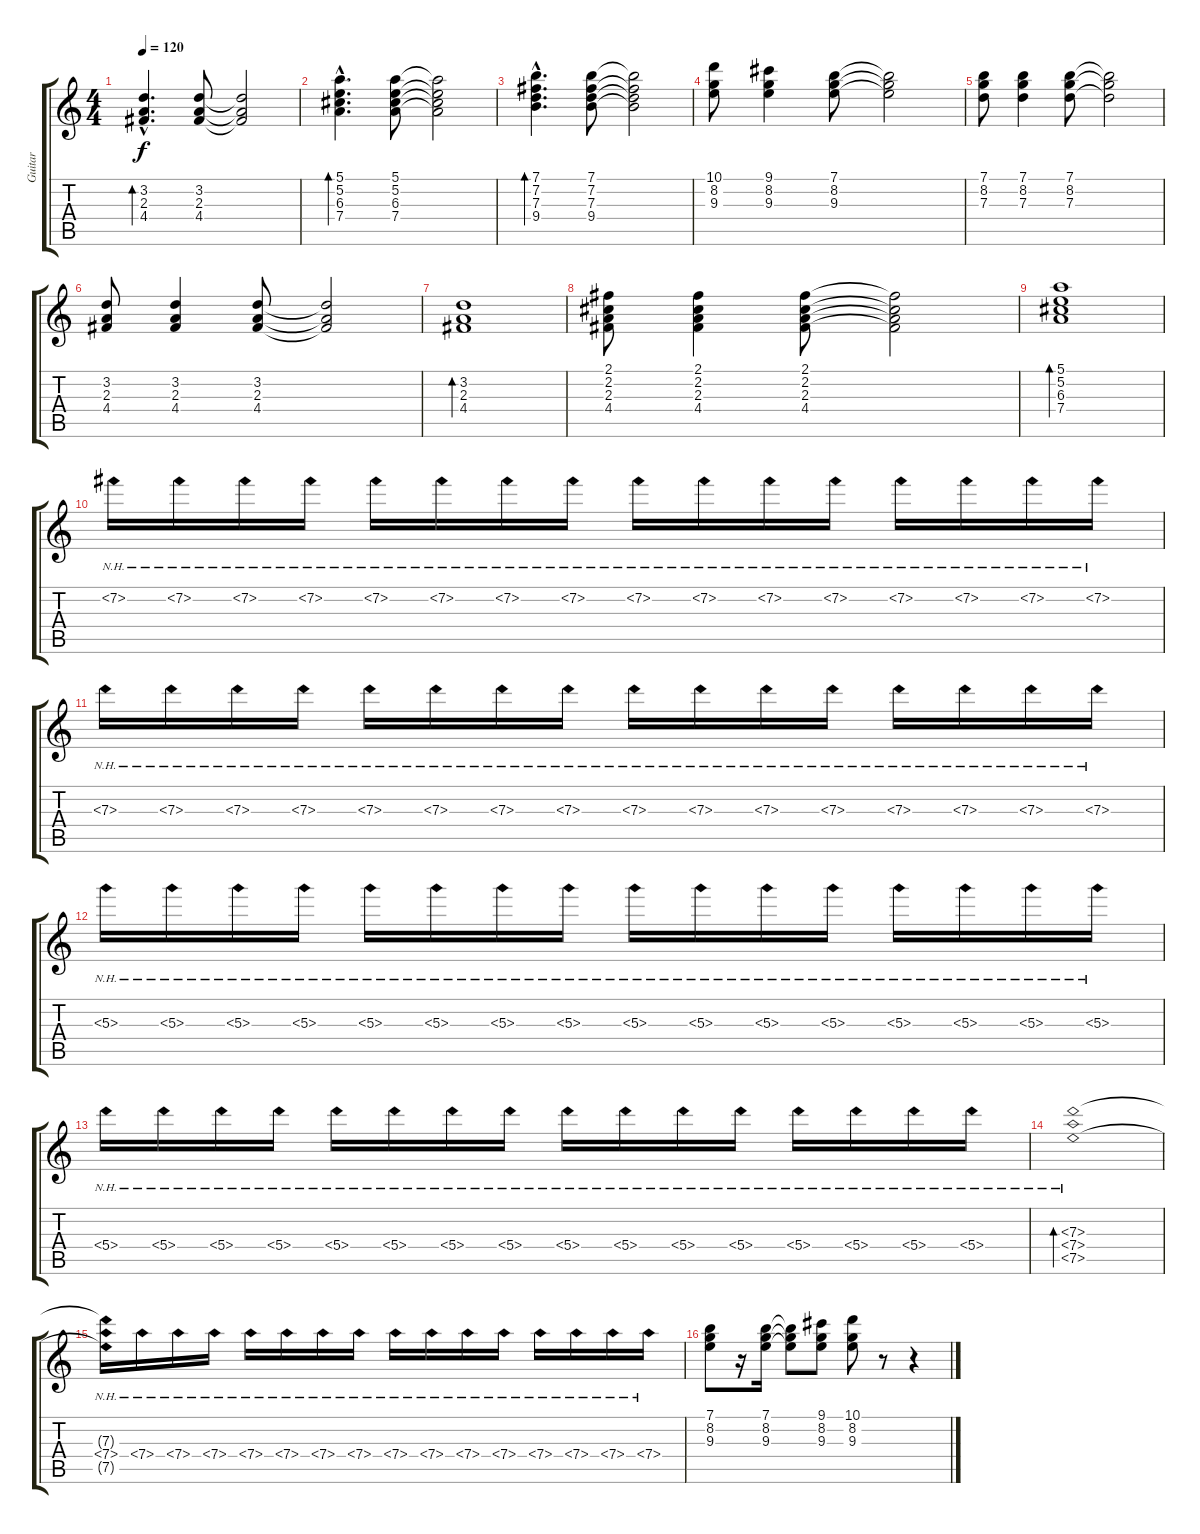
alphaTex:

\track ("Guitar" "Guitar") {instrument electricguitarmuted}
\staff {score tabs}
\tuning (E4 B3 G3 D3 A2 E2) {hide}
\ts (4 4)
\tempo 120
\clef g2
\ks c
(3.2{hac} 2.3{hac} 4.4{hac}).4{d bd 120 dy f} (3.2 2.3 4.4).8 (3.2{t} 2.3{t} 4.4{t}).2 |
(5.1{hac} 5.2{hac} 6.3{hac} 7.4{hac}).4{d bd 120} (5.1 5.2 6.3 7.4).8 (5.1{t} 5.2{t} 6.3{t} 7.4{t}).2 |
(7.1{hac} 7.2{hac} 7.3{hac} 9.4{hac}).4{d bd 120} (7.1 7.2 7.3 9.4).8 (7.1{t} 7.2{t} 7.3{t} 9.4{t}).2 |
(10.1 8.2 9.3).8 (9.1 8.2 9.3).4 (7.1 8.2 9.3).8 (7.1{t} 8.2{t} 9.3{t}).2 |
(7.1 8.2 7.3).8 (7.1 8.2 7.3).4 (7.1 8.2 7.3).8 (7.1{t} 8.2{t} 7.3{t}).2 |
(3.2 2.3 4.4).8 (3.2 2.3 4.4).4 (3.2 2.3 4.4).8 (3.2{t} 2.3{t} 4.4{t}).2 |
(3.2 2.3 4.4).1{bd 120} |
(2.1 2.2 2.3 4.4).8 (2.1 2.2 2.3 4.4).4 (2.1 2.2 2.3 4.4).8 (2.1{t} 2.2{t} 2.3{t} 4.4{t}).2 |
(5.1 5.2 6.3 7.4).1{bd 120} |
7.2{nh}.16 7.2{nh}.16 7.2{nh}.16 7.2{nh}.16 7.2{nh}.16 7.2{nh}.16 7.2{nh}.16 7.2{nh}.16 7.2{nh}.16 7.2{nh}.16 7.2{nh}.16 7.2{nh}.16 7.2{nh}.16 7.2{nh}.16 7.2{nh}.16 7.2{nh}.16 |
7.3{nh}.16 7.3{nh}.16 7.3{nh}.16 7.3{nh}.16 7.3{nh}.16 7.3{nh}.16 7.3{nh}.16 7.3{nh}.16 7.3{nh}.16 7.3{nh}.16 7.3{nh}.16 7.3{nh}.16 7.3{nh}.16 7.3{nh}.16 7.3{nh}.16 7.3{nh}.16 |
5.3{nh}.16 5.3{nh}.16 5.3{nh}.16 5.3{nh}.16 5.3{nh}.16 5.3{nh}.16 5.3{nh}.16 5.3{nh}.16 5.3{nh}.16 5.3{nh}.16 5.3{nh}.16 5.3{nh}.16 5.3{nh}.16 5.3{nh}.16 5.3{nh}.16 5.3{nh}.16 |
5.4{nh}.16 5.4{nh}.16 5.4{nh}.16 5.4{nh}.16 5.4{nh}.16 5.4{nh}.16 5.4{nh}.16 5.4{nh}.16 5.4{nh}.16 5.4{nh}.16 5.4{nh}.16 5.4{nh}.16 5.4{nh}.16 5.4{nh}.16 5.4{nh}.16 5.4{nh}.16 |
(7.3{nh} 7.4{nh} 7.5{nh}).1{bd 240} |
(7.3{nh t} 7.4{nh} 7.5{nh t}).16 7.4{nh}.16 7.4{nh}.16 7.4{nh}.16 7.4{nh}.16 7.4{nh}.16 7.4{nh}.16 7.4{nh}.16 7.4{nh}.16 7.4{nh}.16 7.4{nh}.16 7.4{nh}.16 7.4{nh}.16 7.4{nh}.16 7.4{nh}.16 7.4{nh}.16 |
(7.1 8.2 9.3).8{instrument electricguitarclean} r.16 (7.1 8.2 9.3).16 (7.1{t} 8.2{t} 9.3{t}).8 (9.1 8.2 9.3).8 (10.1 8.2 9.3).8 r.8 r.4
